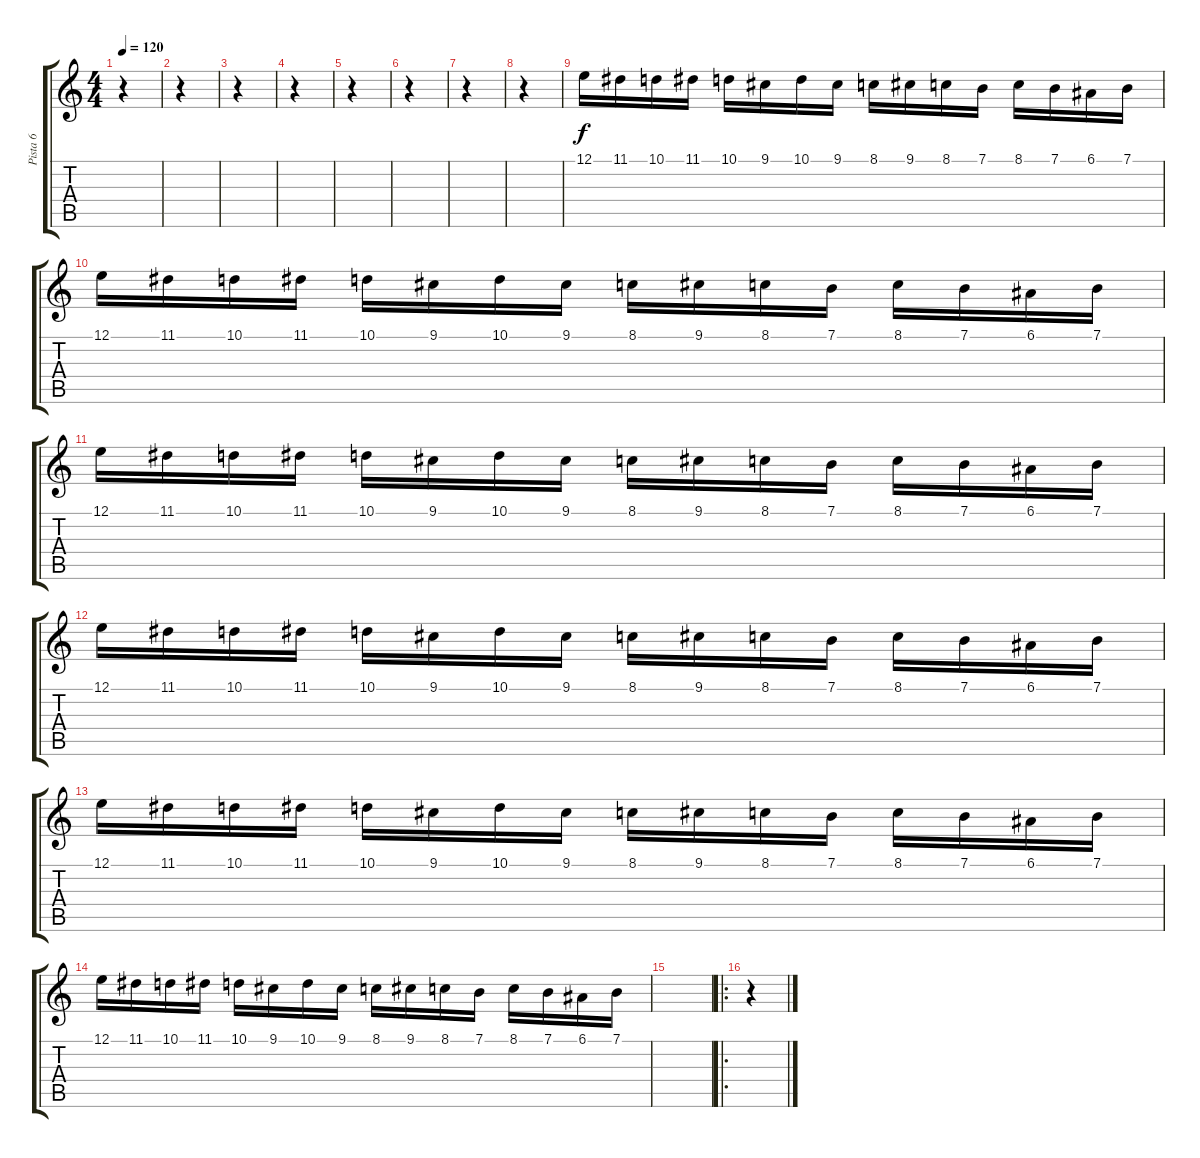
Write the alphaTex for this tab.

\track ("Pista 6" "Pista 6") {instrument flute}
\staff {score tabs}
\tuning (E4 B3 G3 D3 A2 E2) {hide}
\ts (4 4)
\tempo 120
\clef g2
\ks c
r.4{dy f instrument flute} |
r.4 |
r.4 |
r.4 |
r.4 |
r.4 |
r.4 |
r.4 |
12.1.16 11.1.16 10.1.16 11.1.16 10.1.16 9.1.16 10.1.16 9.1.16 8.1.16 9.1.16 8.1.16 7.1.16 8.1.16 7.1.16 6.1.16 7.1.16 |
12.1.16 11.1.16 10.1.16 11.1.16 10.1.16 9.1.16 10.1.16 9.1.16 8.1.16 9.1.16 8.1.16 7.1.16 8.1.16 7.1.16 6.1.16 7.1.16 |
12.1.16 11.1.16 10.1.16 11.1.16 10.1.16 9.1.16 10.1.16 9.1.16 8.1.16 9.1.16 8.1.16 7.1.16 8.1.16 7.1.16 6.1.16 7.1.16 |
12.1.16 11.1.16 10.1.16 11.1.16 10.1.16 9.1.16 10.1.16 9.1.16 8.1.16 9.1.16 8.1.16 7.1.16 8.1.16 7.1.16 6.1.16 7.1.16 |
12.1.16 11.1.16 10.1.16 11.1.16 10.1.16 9.1.16 10.1.16 9.1.16 8.1.16 9.1.16 8.1.16 7.1.16 8.1.16 7.1.16 6.1.16 7.1.16 |
12.1.16 11.1.16 10.1.16 11.1.16 10.1.16 9.1.16 10.1.16 9.1.16 8.1.16 9.1.16 8.1.16 7.1.16 8.1.16 7.1.16 6.1.16 7.1.16 |
|
\ro
r.4
